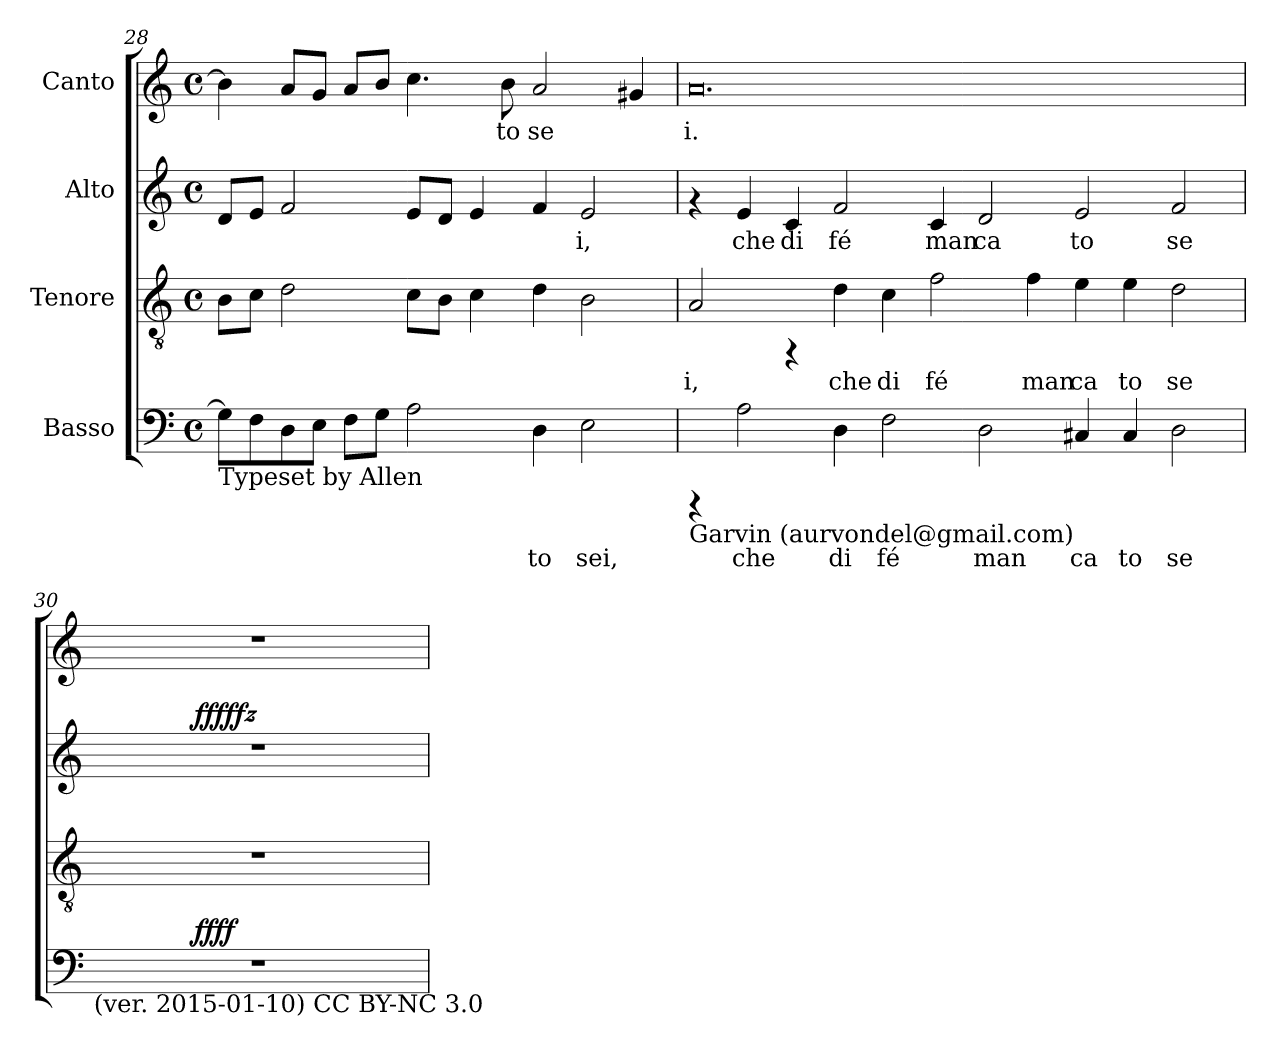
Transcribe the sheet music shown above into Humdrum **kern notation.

**kern	**text	**dynam	**kern	**text	**kern	**text	**dynam	**kern	**text
*part4	*part4	*part4	*part3	*part3	*part2	*part2	*part2	*part1	*part1
*staff4	*staff4	*staff4	*staff3	*staff3	*staff2	*staff2	*staff2	*staff1	*staff1
*I"Basso	*	*	*I"Tenore	*	*I"Alto	*	*	*I"Canto	*
*clefF4	*	*	*clefGv2	*	*clefG2	*	*	*clefG2	*
*k[]	*	*	*k[]	*	*k[]	*	*	*k[]	*
*C:	*	*	*C:	*	*C:	*	*	*C:	*
*M4/4	*	*	*M4/4	*	*M4/4	*	*	*M4/4	*
*met(c)	*	*	*met(c)	*	*met(c)	*	*	*met(c)	*
=28	=28	=28	=28	=28	=28	=28	=28	=28	=28
!LO:TX:b:t=Typeset by Allen	!	!	!	!	!	!	!	!	!
!	!LO:LY:b:cj	!	!	!LO:LY:b:cj	!	!LO:LY:b:cj	!	!	!LO:LY:b:cj
8G\L]	.	.	8B\L	.	8d/L	.	.	4b\]	.
!	!LO:LY:b:cj	!	!	!LO:LY:b:cj	!	!LO:LY:b:cj	!	!	!
8F\	.	.	8c\J	.	8e/J	.	.	.	.
!	!LO:LY:b:cj	!	!	!LO:LY:b:cj	!	!LO:LY:b:cj	!	!	!LO:LY:b:cj
8D\	.	.	2d\	.	2f/	.	.	8a/L	.
!	!LO:LY:b:cj	!	!	!	!	!	!	!	!LO:LY:b:cj
8E\J	.	.	.	.	.	.	.	8g/J	.
!	!LO:LY:b:cj	!	!	!	!	!	!	!	!LO:LY:b:cj
8F\L	.	.	.	.	.	.	.	8a/L	.
!	!LO:LY:b:cj	!	!	!	!	!	!	!	!LO:LY:b:cj
8G\J	.	.	.	.	.	.	.	8b/J	.
!	!LO:LY:b:cj	!	!	!LO:LY:b:cj	!	!LO:LY:b:cj	!	!	!LO:LY:b:cj
2A\	.	.	8c\L	.	8e/L	.	.	4.cc\	.
!	!	!	!	!LO:LY:b:cj	!	!LO:LY:b:cj	!	!	!
.	.	.	8B\J	.	8d/J	.	.	.	.
!	!	!	!	!LO:LY:b:cj	!	!LO:LY:b:cj	!	!	!
.	.	.	4c\	.	4e/	.	.	.	.
!	!	!	!	!	!	!	!	!	!LO:LY:b:cj
.	.	.	.	.	.	.	.	8b\	to
!	!LO:LY:b:cj	!	!	!LO:LY:b:cj	!	!LO:LY:b:cj	!	!	!LO:LY:b:cj
4D\	to	.	4d\	.	4f/	.	.	2a/	se
!	!LO:LY:b:cj	!	!	!LO:LY:b:cj	!	!LO:LY:b:cj	!	!	!
2E\	sei,	.	2B\	.	2e/	i,	.	.	.
!	!	!	!	!	!	!	!	!	!LO:LY:b:cj
.	.	.	.	.	.	.	.	4g#/	.
=29	=29	=29	=29	=29	=29	=29	=29	=29	=29
!LO:TX:b:t=Garvin (aurvondel@gmail.com)	!	!	!	!	!	!	!	!	!
!	!	!	!	!LO:LY:b:cj	!	!	!	!	!LO:LY:b:cj
4rCCC	.	.	2A/	i,	4rf	.	.	0.a	i.
!	!LO:LY:b:cj	!	!	!	!	!LO:LY:b:cj	!	!	!
2A\	che	.	.	.	4e/	che	.	.	.
!	!	!	!	!	!	!LO:LY:b:cj	!	!	!
.	.	.	4rFF	.	4c/	di	.	.	.
!	!LO:LY:b:cj	!	!	!LO:LY:b:cj	!	!LO:LY:b:cj	!	!	!
4D\	di	.	4d\	che	2f/	fé	.	.	.
!	!LO:LY:b:cj	!	!	!LO:LY:b:cj	!	!	!	!	!
2F\	fé	.	4c\	di	.	.	.	.	.
!	!	!	!	!LO:LY:b:cj	!	!LO:LY:b:cj	!	!	!
.	.	.	2f\	fé	4c/	man	.	.	.
!	!LO:LY:b:cj	!	!	!	!	!LO:LY:b:cj	!	!	!
2D\	man	.	.	.	2d/	ca	.	.	.
!	!	!	!	!LO:LY:b:cj	!	!	!	!	!
.	.	.	4f\	man	.	.	.	.	.
!	!LO:LY:b:cj	!	!	!LO:LY:b:cj	!	!LO:LY:b:cj	!	!	!
4C#X/	ca	.	4e\	ca	2e/	to	.	.	.
!	!LO:LY:b:cj	!	!	!LO:LY:b:cj	!	!	!	!	!
4C#/	to	.	4e\	to	.	.	.	.	.
!	!LO:LY:b:cj	!	!	!LO:LY:b:cj	!	!LO:LY:b:cj	!	!	!
2D\	se	.	2d\	se	2f/	se	.	.	.
=30	=30	=30	=30	=30	=30	=30	=30	=30	=30
*^	*	*	*	*	*^	*	*	*	*
!LO:TX:b:t=(ver. 2015-01-10) CC BY-NC 3.0	!	!	!	!	!	!	!	!	!	!	!
1r	8ryy	.	.	1r	.	1r	8ryy	.	.	1r	.
.	16ryy	.	.	.	.	.	16ryy	.	.	.	.
.	64ryy	.	.	.	.	.	64ryy	.	.	.	.
!	!	!	!LO:DY:b	!	!	!	!	!	!LO:DY:a	!	!
!	!	!	!	!	!	!	!	!	!LO:DY:n=1:b	!	!
.	2ryy	.	ffff	.	.	.	2ryy	.	ffff fz	.	.
.	4ryy	.	.	.	.	.	4ryy	.	.	.	.
.	32.ryy	.	.	.	.	.	32.ryy	.	.	.	.
*v	*v	*	*	*	*	*v	*v	*	*	*	*
=	=	=	=	=	=	=	=	=	=
*-	*-	*-	*-	*-	*-	*-	*-	*-	*-
